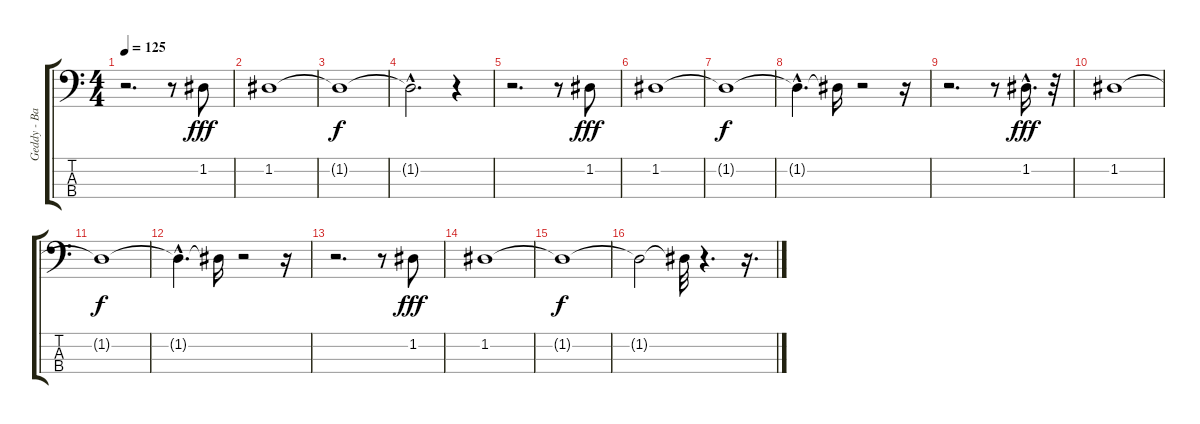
\track ("Geddy - Baixo" "Geddy - Ba") {instrument electricbassfinger}
\staff {score tabs}
\tuning (G2 D2 A1 E1) {hide}
\ts (4 4)
\tempo 125
\clef f4
\ks c
r.2{d dy f} r.8 1.2.8{dy fff} |
1.2.1 |
1.2{t}.1{dy f} |
1.2{hac t}.2{d} r.4 |
r.2{d} r.8 1.2.8{dy fff} |
1.2.1 |
1.2{t}.1{dy f} |
1.2{hac t}.4{d} 1.2{t}.16 r.2 r.16 |
r.2{d} r.8 1.2{hac}.16{d dy fff} r.32 |
1.2.1 |
1.2{t}.1{dy f} |
1.2{hac t}.4{d} 1.2{t}.16 r.2 r.16 |
r.2{d} r.8 1.2.8{dy fff} |
1.2.1 |
1.2{t}.1{dy f} |
1.2{t}.2 1.2{t}.32 r.4{d} r.16{d}
